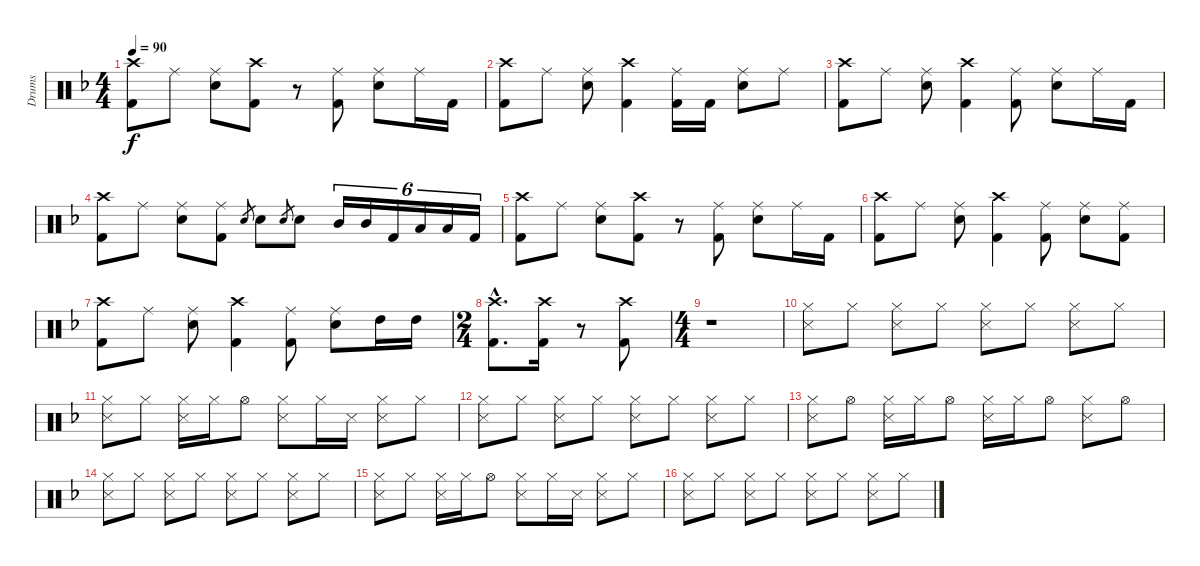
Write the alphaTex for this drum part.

\track ("Drums" "Drums") {instrument percussion}
\staff {score}
\articulation defaults
\ts (4 4)
\tempo 90
\clef neutral
\ks f
("Crash high (hit)" "Kick (hit) 2").8{dy f} "Ride (middle)".8 ("Ride (middle)" "Electric Snare (hit)").8 ("Crash high (hit)" "Kick (hit) 2").8 r.8 ("Ride (middle)" "Kick (hit) 2").8 ("Ride (middle)" "Electric Snare (hit)").8 "Ride (middle)".16 "Kick (hit) 2".16 |
("Crash high (hit)" "Kick (hit) 2").8 "Ride (middle)".8 ("Ride (middle)" "Electric Snare (hit)").8 ("Crash high (hit)" "Kick (hit) 2").4 ("Ride (middle)" "Kick (hit) 2").16 "Kick (hit) 2".16 ("Ride (middle)" "Electric Snare (hit)").8 "Ride (middle)".8 |
("Crash high (hit)" "Kick (hit) 2").8 "Ride (middle)".8 ("Ride (middle)" "Electric Snare (hit)").8 ("Crash high (hit)" "Kick (hit) 2").4 ("Ride (middle)" "Kick (hit) 2").8 ("Ride (middle)" "Electric Snare (hit)").8 "Ride (middle)".16 "Kick (hit) 2".16 |
("Crash high (hit)" "Kick (hit) 2").8 "Ride (middle)".8 ("Ride (middle)" "Electric Snare (hit)").8 ("Ride (middle)" "Kick (hit) 2").8 "Electric Snare (hit)".8{gr} "Electric Snare (hit)".8 "Electric Snare (hit)".8{gr} "Electric Snare (hit)".8 "Mid Tom (hit)".16{tu (6 4)} "Mid Tom (hit)".16{tu (6 4)} "Kick (hit) 2".16{tu (6 4)} "Low Tom (hit)".16{tu (6 4)} "Low Tom (hit)".16{tu (6 4)} "Kick (hit) 2".16{tu (6 4)} |
("Crash high (hit)" "Kick (hit) 2").8 "Ride (middle)".8 ("Ride (middle)" "Electric Snare (hit)").8 ("Crash high (hit)" "Kick (hit) 2").8 r.8 ("Ride (middle)" "Kick (hit) 2").8 ("Ride (middle)" "Electric Snare (hit)").8 "Ride (middle)".16 "Kick (hit) 2".16 |
("Crash high (hit)" "Kick (hit) 2").8 "Ride (middle)".8 ("Ride (middle)" "Electric Snare (hit)").8 ("Crash high (hit)" "Kick (hit) 2").4 ("Ride (middle)" "Kick (hit) 2").8 ("Ride (middle)" "Electric Snare (hit)").8 ("Ride (middle)" "Kick (hit) 2").8 |
("Crash high (hit)" "Kick (hit) 2").8 "Ride (middle)".8 ("Ride (middle)" "Electric Snare (hit)").8 ("Crash high (hit)" "Kick (hit) 2").4 ("Ride (middle)" "Kick (hit) 2").8 ("Ride (middle)" "Electric Snare (hit)").8 "High Tom (hit)".16 "High Tom (hit)".16 |
\ts (2 4)
("Crash high (hit)"{hac} "Kick (hit) 2"{hac}).8{d} ("Crash high (hit)" "Kick (hit) 2").16 r.8 ("Crash high (hit)" "Kick (hit) 2").8 |
\ts (4 4)
r.1 |
("Hi-Hat (closed)" "Snare (side stick) 3").8 "Hi-Hat (closed)".8 ("Hi-Hat (closed)" "Snare (side stick) 3").8 "Hi-Hat (closed)".8 ("Hi-Hat (closed)" "Snare (side stick) 3").8 "Hi-Hat (closed)".8 ("Hi-Hat (closed)" "Snare (side stick) 3").8 "Hi-Hat (closed)".8 |
("Hi-Hat (closed)" "Snare (side stick) 3").8 "Hi-Hat (closed)".8 ("Hi-Hat (closed)" "Snare (side stick) 3").16 "Hi-Hat (closed)".16 "Hi-Hat (open)".8 ("Hi-Hat (closed)" "Snare (side stick) 3").8 "Hi-Hat (closed)".16 "Snare (side stick) 3".16 ("Hi-Hat (closed)" "Snare (side stick) 3").8 "Hi-Hat (closed)".8 |
("Hi-Hat (closed)" "Snare (side stick) 3").8 "Hi-Hat (closed)".8 ("Hi-Hat (closed)" "Snare (side stick) 3").8 "Hi-Hat (closed)".8 ("Hi-Hat (closed)" "Snare (side stick) 3").8 "Hi-Hat (closed)".8 ("Hi-Hat (closed)" "Snare (side stick) 3").8 "Hi-Hat (closed)".8 |
("Hi-Hat (closed)" "Snare (side stick) 3").8 "Hi-Hat (open)".8 ("Hi-Hat (closed)" "Snare (side stick) 3").16 "Hi-Hat (closed)".16 "Hi-Hat (open)".8 ("Hi-Hat (closed)" "Snare (side stick) 3").16 "Hi-Hat (closed)".16 "Hi-Hat (open)".8 ("Hi-Hat (closed)" "Snare (side stick) 3").8 "Hi-Hat (open)".8 |
("Hi-Hat (closed)" "Snare (side stick) 3").8 "Hi-Hat (closed)".8 ("Hi-Hat (closed)" "Snare (side stick) 3").8 "Hi-Hat (closed)".8 ("Hi-Hat (closed)" "Snare (side stick) 3").8 "Hi-Hat (closed)".8 ("Hi-Hat (closed)" "Snare (side stick) 3").8 "Hi-Hat (closed)".8 |
("Hi-Hat (closed)" "Snare (side stick) 3").8 "Hi-Hat (closed)".8 ("Hi-Hat (closed)" "Snare (side stick) 3").16 "Hi-Hat (closed)".16 "Hi-Hat (open)".8 ("Hi-Hat (closed)" "Snare (side stick) 3").8 "Hi-Hat (closed)".16 "Snare (side stick) 3".16 ("Hi-Hat (closed)" "Snare (side stick) 3").8 "Hi-Hat (closed)".8 |
("Hi-Hat (closed)" "Snare (side stick) 3").8 "Hi-Hat (closed)".8 ("Hi-Hat (closed)" "Snare (side stick) 3").8 "Hi-Hat (closed)".8 ("Hi-Hat (closed)" "Snare (side stick) 3").8 "Hi-Hat (closed)".8 ("Hi-Hat (closed)" "Snare (side stick) 3").8 "Hi-Hat (closed)".8
